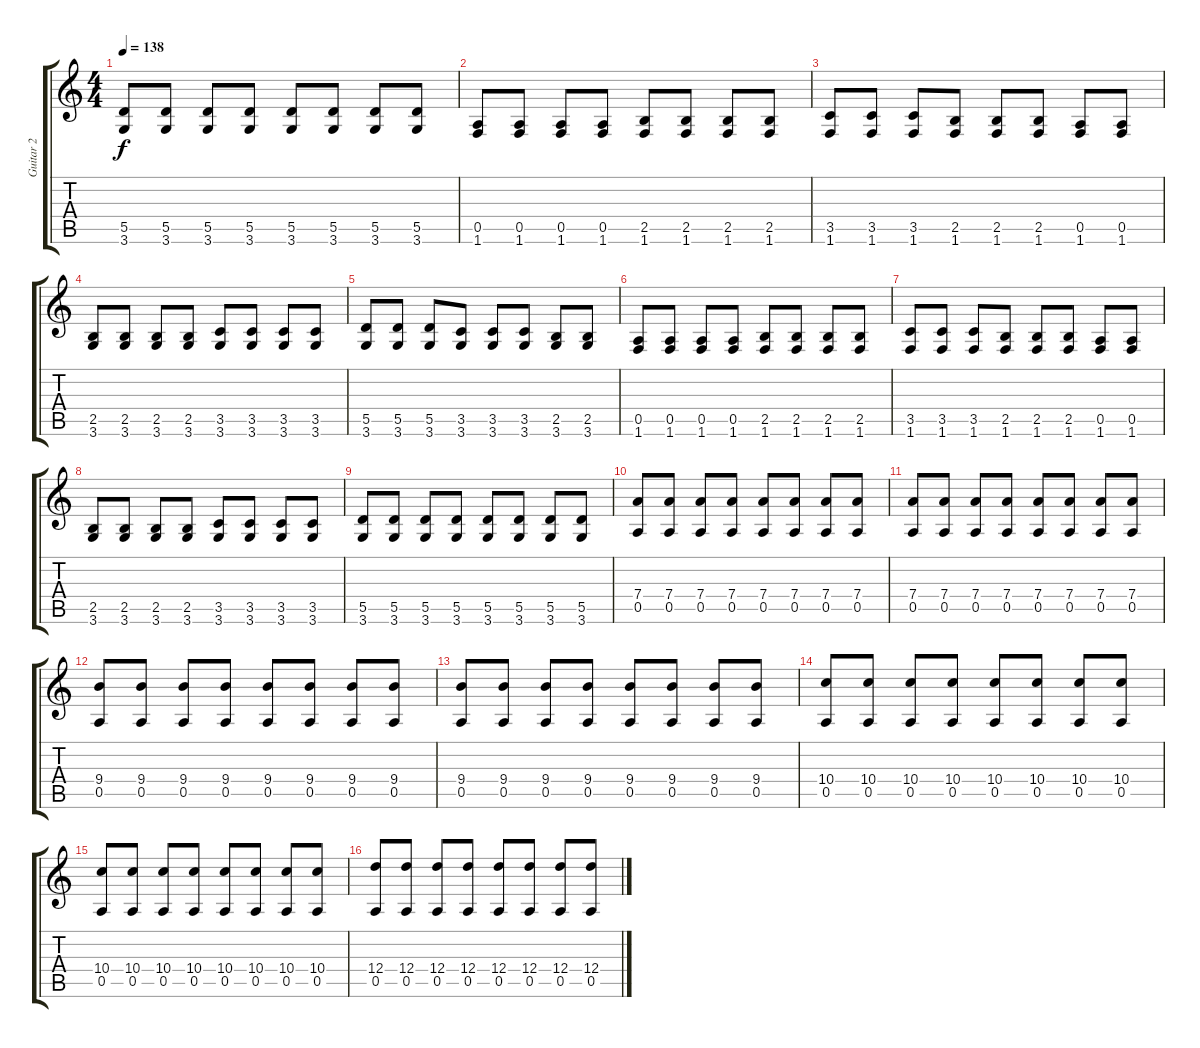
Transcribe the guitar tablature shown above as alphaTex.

\track ("Guitar 2" "Guitar 2") {instrument overdrivenguitar}
\staff {score tabs}
\tuning (E4 B3 G3 D3 A2 E2) {hide}
\ts (4 4)
\tempo 138
\clef g2
\ks c
(5.5 3.6).8{dy f} (5.5 3.6).8 (5.5 3.6).8 (5.5 3.6).8 (5.5 3.6).8 (5.5 3.6).8 (5.5 3.6).8 (5.5 3.6).8 |
(0.5 1.6).8 (0.5 1.6).8 (0.5 1.6).8 (0.5 1.6).8 (2.5 1.6).8 (2.5 1.6).8 (2.5 1.6).8 (2.5 1.6).8 |
(3.5 1.6).8 (3.5 1.6).8 (3.5 1.6).8 (2.5 1.6).8 (2.5 1.6).8 (2.5 1.6).8 (0.5 1.6).8 (0.5 1.6).8 |
(2.5 3.6).8 (2.5 3.6).8 (2.5 3.6).8 (2.5 3.6).8 (3.5 3.6).8 (3.5 3.6).8 (3.5 3.6).8 (3.5 3.6).8 |
(5.5 3.6).8 (5.5 3.6).8 (5.5 3.6).8 (3.5 3.6).8 (3.5 3.6).8 (3.5 3.6).8 (2.5 3.6).8 (2.5 3.6).8 |
(0.5 1.6).8 (0.5 1.6).8 (0.5 1.6).8 (0.5 1.6).8 (2.5 1.6).8 (2.5 1.6).8 (2.5 1.6).8 (2.5 1.6).8 |
(3.5 1.6).8 (3.5 1.6).8 (3.5 1.6).8 (2.5 1.6).8 (2.5 1.6).8 (2.5 1.6).8 (0.5 1.6).8 (0.5 1.6).8 |
(2.5 3.6).8 (2.5 3.6).8 (2.5 3.6).8 (2.5 3.6).8 (3.5 3.6).8 (3.5 3.6).8 (3.5 3.6).8 (3.5 3.6).8 |
(5.5 3.6).8 (5.5 3.6).8 (5.5 3.6).8 (5.5 3.6).8 (5.5 3.6).8 (5.5 3.6).8 (5.5 3.6).8 (5.5 3.6).8 |
(7.4 0.5).8 (7.4 0.5).8 (7.4 0.5).8 (7.4 0.5).8 (7.4 0.5).8 (7.4 0.5).8 (7.4 0.5).8 (7.4 0.5).8 |
(7.4 0.5).8 (7.4 0.5).8 (7.4 0.5).8 (7.4 0.5).8 (7.4 0.5).8 (7.4 0.5).8 (7.4 0.5).8 (7.4 0.5).8 |
(9.4 0.5).8 (9.4 0.5).8 (9.4 0.5).8 (9.4 0.5).8 (9.4 0.5).8 (9.4 0.5).8 (9.4 0.5).8 (9.4 0.5).8 |
(9.4 0.5).8 (9.4 0.5).8 (9.4 0.5).8 (9.4 0.5).8 (9.4 0.5).8 (9.4 0.5).8 (9.4 0.5).8 (9.4 0.5).8 |
(10.4 0.5).8 (10.4 0.5).8 (10.4 0.5).8 (10.4 0.5).8 (10.4 0.5).8 (10.4 0.5).8 (10.4 0.5).8 (10.4 0.5).8 |
(10.4 0.5).8 (10.4 0.5).8 (10.4 0.5).8 (10.4 0.5).8 (10.4 0.5).8 (10.4 0.5).8 (10.4 0.5).8 (10.4 0.5).8 |
(12.4 0.5).8 (12.4 0.5).8 (12.4 0.5).8 (12.4 0.5).8 (12.4 0.5).8 (12.4 0.5).8 (12.4 0.5).8 (12.4 0.5).8
